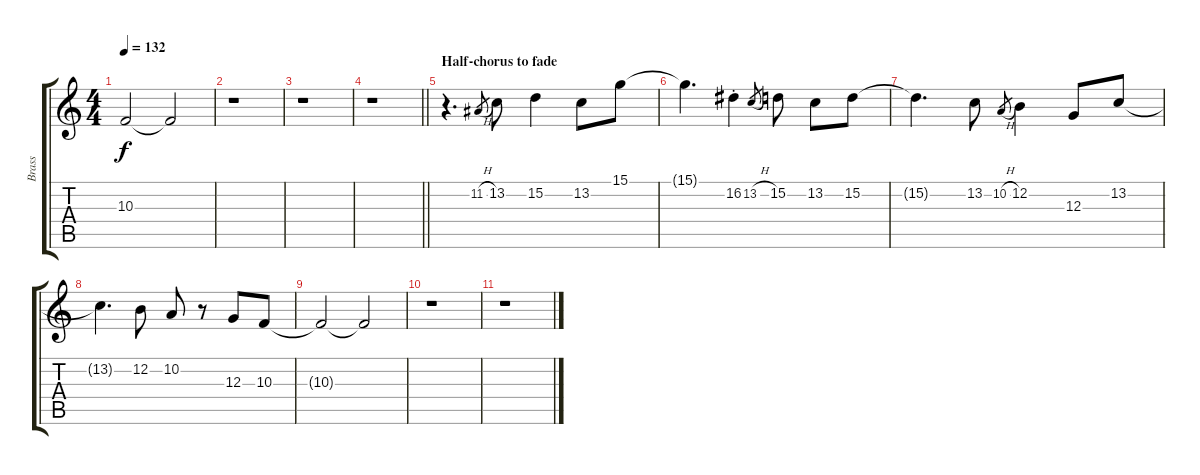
\track ("Brass" "Brass") {instrument brasssection}
\staff {score tabs}
\tuning (E4 B3 G3 D3 A2 E2) {hide}
\ts (4 4)
\tempo 132
\clef g2
\ks c
10.3{t}.2{dy f} 10.3{t}.2{volume 0} |
r.1{volume 15} |
r.1 |
\barLineRight lightlight
r.1 |
\section ("" "Half-chorus to fade")
r.4{d volume 8} 11.2{h}.8{gr} 13.2.8 15.2.4 13.2.8 15.1.8 |
15.1{t}.4{d} 16.2{st}.4 13.2{h}.8{gr} 15.2.8 13.2.8 15.2.8 |
15.2{t}.4{d} 13.2.8 10.2{h}.8{gr} 12.2.4 12.3.8 13.2.8 |
13.2{t}.4{d} 12.2.8 10.2.8 r.8 12.3.8 10.3.8 |
10.3{t}.2 10.3{t}.2{volume 0} |
r.1 |
r.1
